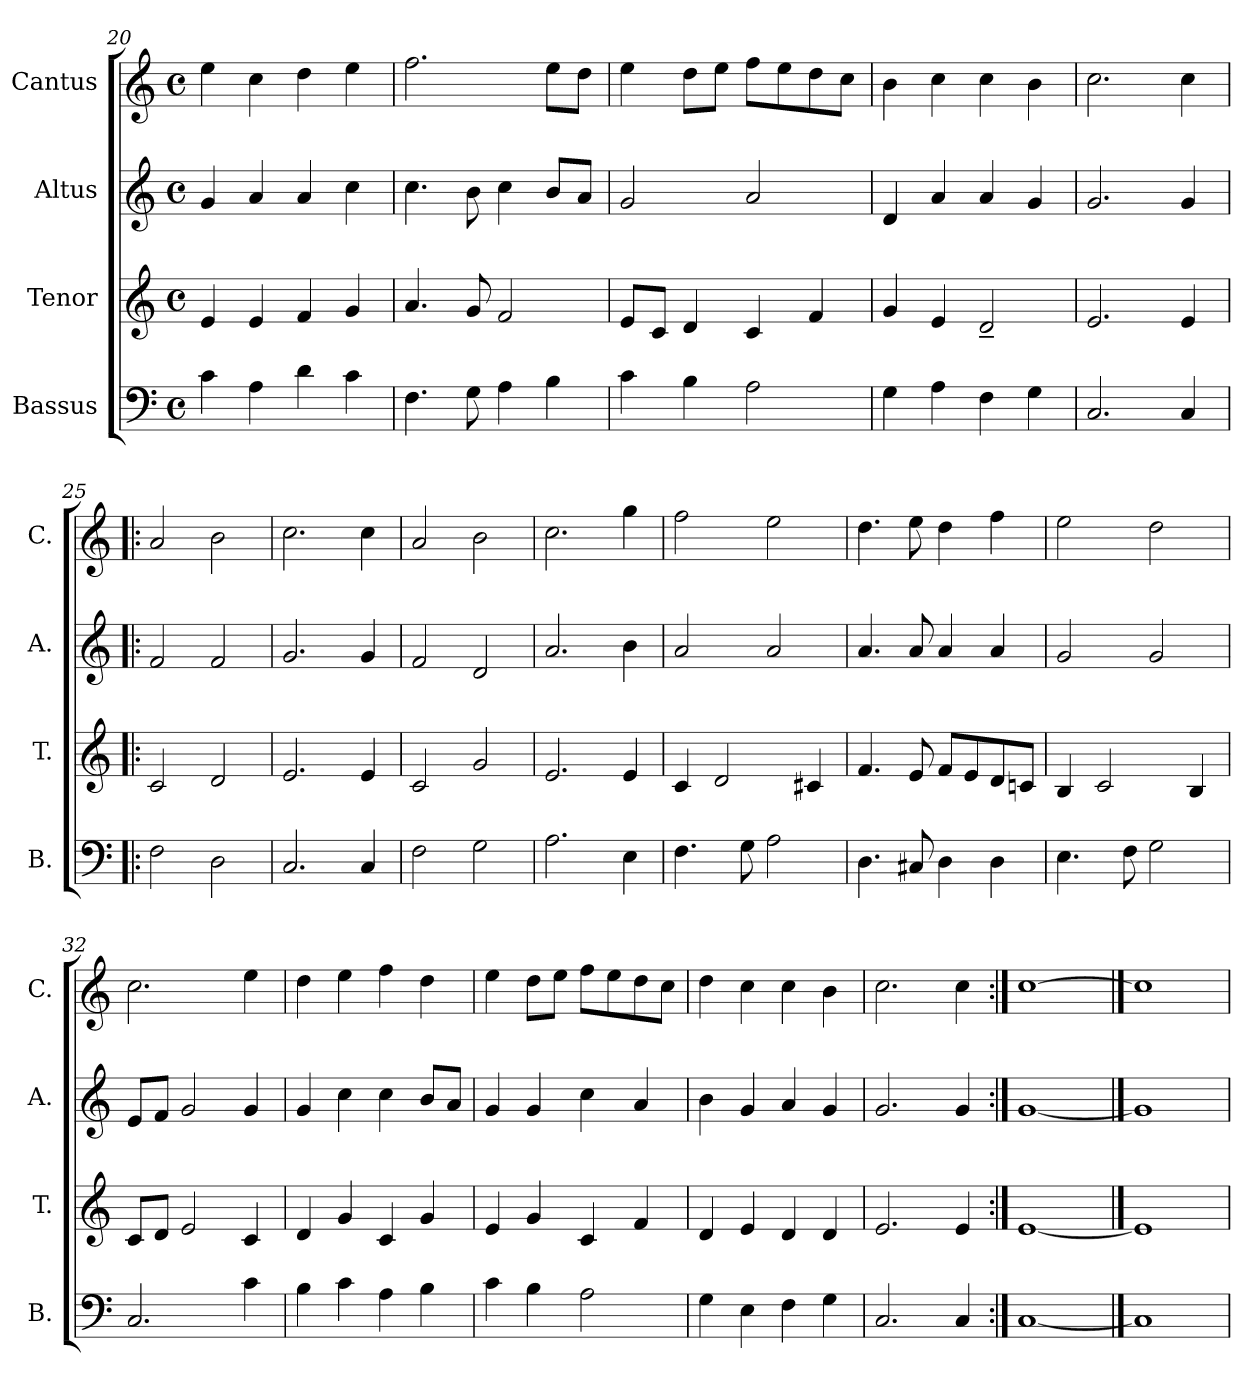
**kern	**kern	**kern	**kern
*part4	*part3	*part2	*part1
*staff4	*staff3	*staff2	*staff1
*I"Bassus	*I"Tenor	*I"Altus	*I"Cantus
*I'B.	*I'T.	*I'A.	*I'C.
!!LO:LB:g=z
*clefF4	*clefG2	*clefG2	*clefG2
*k[]	*k[]	*k[]	*k[]
*C:	*C:	*C:	*C:
*M4/4	*M4/4	*M4/4	*M4/4
*met(c)	*met(c)	*met(c)	*met(c)
=20	=20	=20	=20
4c\	4e/	4g/	4ee\
4A\	4e/	4a/	4cc\
4d\	4f/	4a/	4dd\
4c\	4g/	4cc\	4ee\
=21	=21	=21	=21
4.F\	4.a/	4.cc\	2.ff\
8G\	8g/	8b\	.
4A\	2f/	4cc\	.
4B\	.	8b/L	8ee\L
.	.	8a/J	8dd\J
=22	=22	=22	=22
4c\	8e/L	2g/	4ee\
.	8c/J	.	.
4B\	4d/	.	8dd\L
.	.	.	8ee\J
2A\	4c/	2a/	8ff\L
.	.	.	8ee\
.	4f/	.	8dd\
.	.	.	8cc\J
=23	=23	=23	=23
4G\	4g/	4d/	4b\
4A\	4e/	4a/	4cc\
4F\	2d~/	4a/	4cc\
4G\	.	4g/	4b\
=24	=24	=24	=24
2.C/	2.e/	2.g/	2.cc\
4C/	4e/	4g/	4cc\
=25!|:	=25!|:	=25!|:	=25!|:
2F\	2c/	2f/	2a/
2D\	2d/	2f/	2b\
=26	=26	=26	=26
2.C/	2.e/	2.g/	2.cc\
4C/	4e/	4g/	4cc\
=27	=27	=27	=27
2F\	2c/	2f/	2a/
2G\	2g/	2d/	2b\
=28	=28	=28	=28
2.A\	2.e/	2.a/	2.cc\
4E\	4e/	4b\	4gg\
!!LO:LB:g=z
=29	=29	=29	=29
4.F\	4c/	2a/	2ff\
.	2d/	.	.
8G\	.	.	.
2A\	.	2a/	2ee\
.	4c#X/	.	.
=30	=30	=30	=30
4.D\	4.f/	4.a/	4.dd\
8C#X/	8e/	8a/	8ee\
4D\	8f/L	4a/	4dd\
.	8e/	.	.
4D\	8d/	4a/	4ff\
.	8cn/J	.	.
=31	=31	=31	=31
4.E\	4B/	2g/	2ee\
.	2c/	.	.
8F\	.	.	.
2G\	.	2g/	2dd\
.	4B/	.	.
=32	=32	=32	=32
2.C/	8c/L	8e/L	2.cc\
.	8d/J	8f/J	.
.	2e/	2g/	.
4c\	4c/	4g/	4ee\
=33	=33	=33	=33
4B\	4d/	4g/	4dd\
4c\	4g/	4cc\	4ee\
4A\	4c/	4cc\	4ff\
4B\	4g/	8b/L	4dd\
.	.	8a/J	.
!!LO:PB:g=z
=34	=34	=34	=34
4c\	4e/	4g/	4ee\
4B\	4g/	4g/	8dd\L
.	.	.	8ee\J
2A\	4c/	4cc\	8ff\L
.	.	.	8ee\
.	4f/	4a/	8dd\
.	.	.	8cc\J
=35	=35	=35	=35
4G\	4d/	4b\	4dd\
4E\	4e/	4g/	4cc\
4F\	4d/	4a/	4cc\
4G\	4d/	4g/	4b\
=36	=36	=36	=36
2.C/	2.e/	2.g/	2.cc\
4C/	4e/	4g/	4cc\
=37:|!	=37:|!	=37:|!	=37:|!
[1C/	[1e/	[1g/	[1cc\
==38	==38	==38	==38
1C/]	1e/]	1g/]	1cc\]
=	=	=	=
*-	*-	*-	*-
